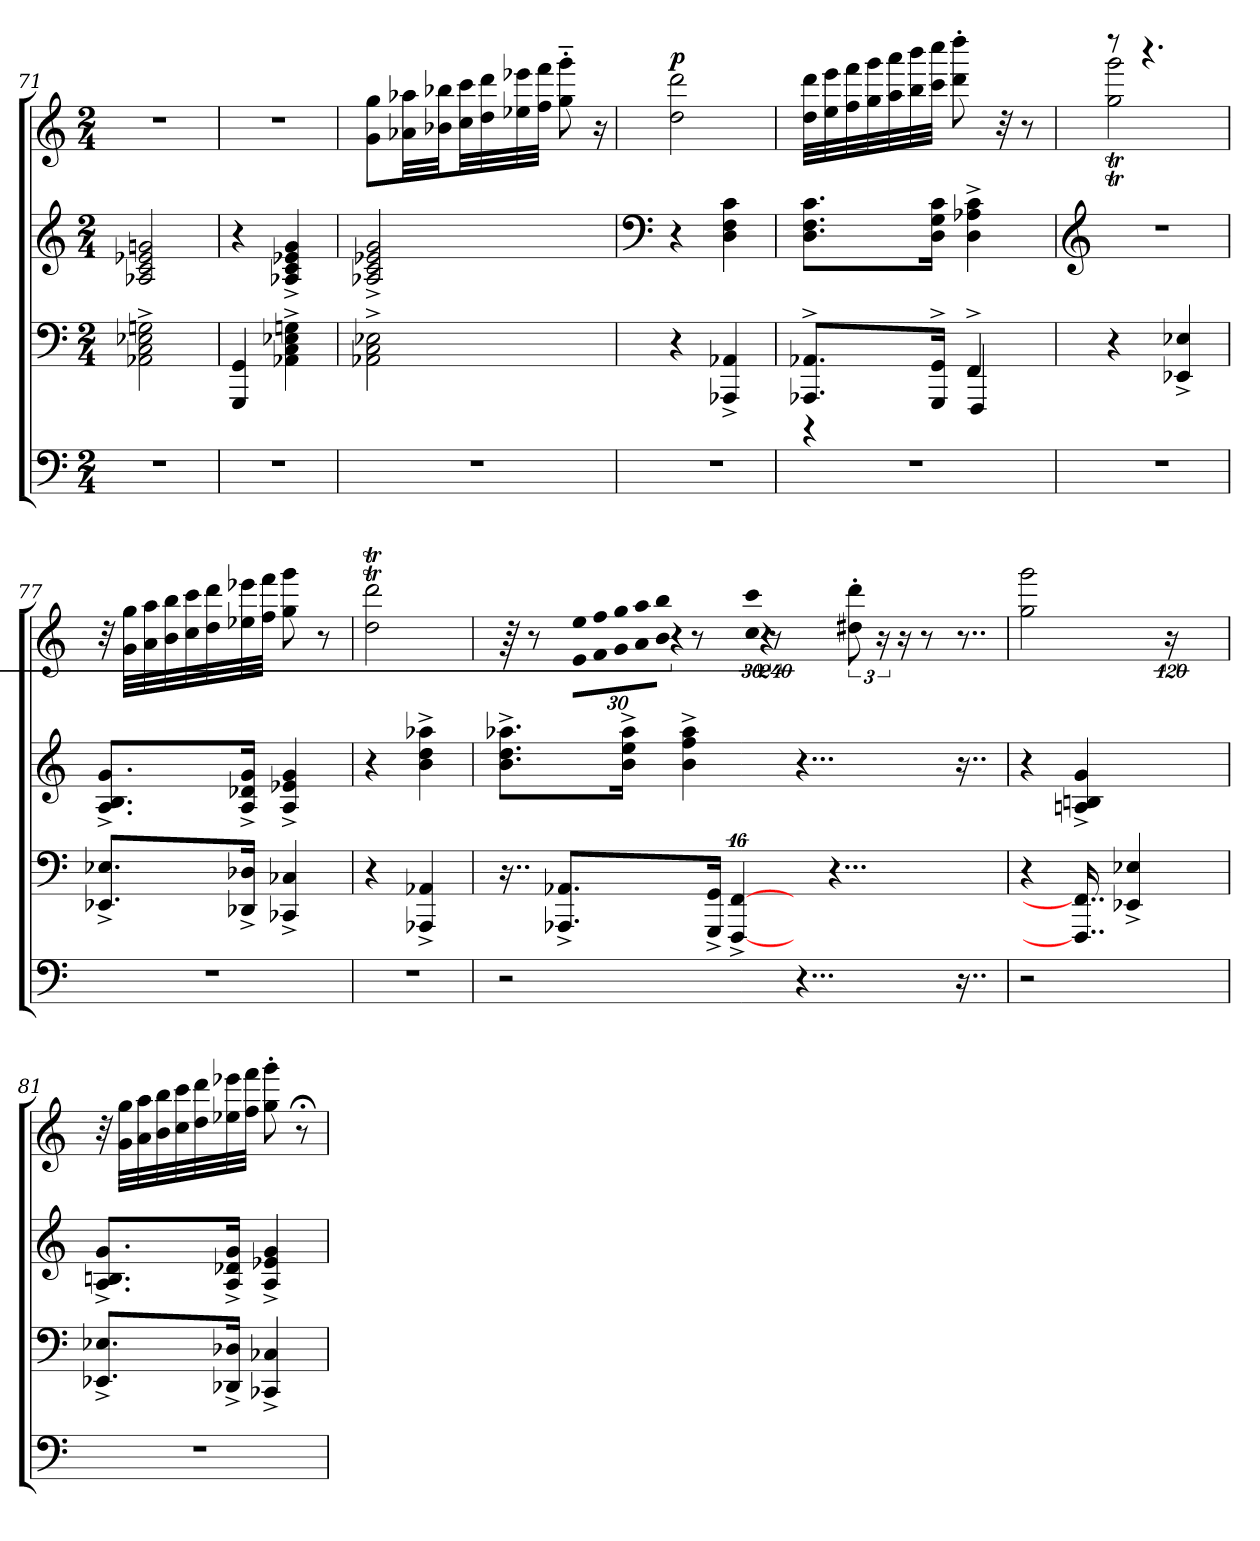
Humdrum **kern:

**kern	**kern	**kern	**kern	**dynam
*part3	*part2	*part2	*part1	*part1
*staff4	*staff3	*staff2	*staff1	*staff1
*clefF4	*clefF4	*clefG2	*clefG2	*
*k[]	*k[]	*k[]	*k[]	*
*M2/4	*M2/4	*M2/4	*M2/4	*
=71	=71	=71	=71	=71
2r	2AA-X\^> 2C\^> 2E-X\^> 2Gn\^>	2A-X/ 2c/ 2e-X/ 2gn/	2r	.
=72	=72	=72	=72	=72
2r	4GGG/ 4GG/	4r	2r	.
.	4AA-X\^> 4C\^> 4E-X\^> 4Gn\^>	4A-X/^> 4c/^> 4e-X/^> 4g/^>	.	.
=73	=73	=73	=73	=73
2r	2AA-X\^> 2C\^> 2E-X\^>	2A-X/^> 2c/^> 2e-X/^> 2g/^>	8g\ 8gg\L	.
.	.	.	32a-X\ 32aa-X\LL	.
.	.	.	32b-X\ 32bb-X\JJ	.
.	.	.	32cc\ 32ccc\LL	.
.	.	.	32dd\ 32ddd\	.
.	.	.	32ee-X\ 32eee-X\	.
.	.	.	32ff\ 32fff\JJJ	.
.	.	.	8gg\'>~> 8ggg\'>~>	.
.	.	.	16r	.
=74	=74	=74	=74	=74
*	*	*clefF4	*	*
!	!	!	!	!LO:DY:a
2r	4r	4r	2dd\ 2ddd\	p
.	4AAA-X/^> 4AA-X/^>	4D\ 4F\ 4c\	.	.
=75	=75	=75	=75	=75
*	*^	*	*	*
2r	8.AAA-X/^> 8.AA-X/^>L	4r	8.D\ 8.F\ 8.c\L	32dd\ 32ddd\LLL	.
.	.	.	.	32ee\ 32eee\	.
.	.	.	.	32ff\ 32fff\	.
.	.	.	.	32gg\ 32ggg\	.
.	.	.	.	32aa\ 32aaa\	.
.	.	.	.	32bb\ 32bbb\	.
.	16GGG/^> 16GG/^>Jk	.	16D\ 16G\ 16c\Jk	32ccc\ 32cccc\JJJ	.
.	.	.	.	8ddd\'> 8dddd\'>	.
.	4FF^>/	4FFF/	4D\^> 4A-X\^> 4c\^>	.	.
.	.	.	.	32r	.
.	.	.	.	8r	.
*	*v	*v	*	*	*
=76	=76	=76	=76	=76
*	*	*clefG2	*	*
*	*	*	*^	*
2r	4r	2r	8r	2gg\T 2ggg\T	.
.	.	.	4.r	.	.
.	4EE-X/^> 4E-X/^>	.	.	.	.
*	*	*	*v	*v	*
=77	=77	=77	=77	=77
2r	8.EE-X/^> 8.E-X/^>L	8.A/^> 8.B/^> 8.g/^>L	32r	.
.	.	.	32g\ 32gg\LLL	.
.	.	.	32a\ 32aa\	.
.	.	.	32b\ 32bb\	.
.	.	.	32cc\ 32ccc\	.
.	.	.	32dd\ 32ddd\	.
.	16DD-X/^> 16D-X/^>Jk	16A/^> 16d-X/^> 16g/^>Jk	32ee-X\ 32eee-X\	.
.	.	.	32ff\ 32fff\JJJ	.
.	4CC-X/^> 4C-X/^>	4A/^> 4e-X/^> 4g/^>	8gg\ 8ggg\	.
.	.	.	8r	.
=78	=78	=78	=78	=78
2r	4r	4r	2dd\T 2ddd\T	.
.	4AAA-X/^> 4AA-X/^>	4b\^> 4dd\^> 4aa-X\^>	.	.
=79	=79	=79	=79	=79
2r	16..r	8.b\^> 8.dd\^> 8.aa-X\^>L	64r	.
.	.	.	8r	.
.	8.AAA-X/^> 8.AA-X/^>L	.	.	.
!	!	!	!LO:N:vis=32	!
.	.	.	960%17e\ 960%17ee\LLL	.
!	!	!	!LO:N:vis=32	!
.	.	.	960%17f\ 960%17ff\	.
!	!	!	!LO:N:vis=32	!
.	.	.	960%17g\ 960%17gg\	.
.	.	16b\^> 16ee\^> 16aa-\^>Jk	.	.
!	!	!	!LO:N:vis=32	!
.	.	.	960%17a\ 960%17aa\	.
!	!	!	!LO:N:vis=32	!
.	.	.	960%17b\ 960%17bb\JJJ	.
!	!	!	!LO:N:vis=16	!
.	.	.	640%23r	.
.	.	4b\^> 4ff\^> 4aa-\^>	.	.
.	.	.	8r	.
.	16GGG/^> 16GG/^>Jk	.	.	.
.	[64%9FFF/^> [64%9FF/^>	.	.	.
!	!	!	!LO:N:vis=32	!
.	.	.	960%17cc\ 960%17ccc\	.
!	!	!	!LO:N:vis=64.	!
.	.	.	960%13r	.
.	.	.	1920%151r	.
4...r	16..ryy	4...r	1920%89ryy	.
.	.	.	12dd#X\'> 12ddd\'>	.
.	4...r	.	.	.
.	.	.	24r	.
.	.	.	16r	.
.	.	.	8r	.
.	.	.	8..r	.
16..r	.	16..r	.	.
.	.	.	1920ryy	.
=80	=80	=80	=80	=80
2r	4r	4r	2gg\ 2ggg\	.
.	16..FFF/] 16..FF/]	4An/^> 4Bn/^> 4g/^>	.	.
.	4EE-X/^> 4E-X/^>	.	.	.
16..ryy	.	16..ryy	1920%89r	.
.	.	.	1920%121ryy	.
=81	=81	=81	=81	=81
2r	8.EE-X/^> 8.E-X/^>L	8.A/^> 8.Bn/^> 8.g/^>L	32r	.
.	.	.	32g\ 32gg\LLL	.
.	.	.	32a\ 32aa\	.
.	.	.	32b\ 32bb\	.
.	.	.	32cc\ 32ccc\	.
.	.	.	32dd\ 32ddd\	.
.	16DD-X/^> 16D-X/^>Jk	16A/^> 16d-X/^> 16g/^>Jk	32ee-X\ 32eee-X\	.
.	.	.	32ff\ 32fff\JJJ	.
.	4CC-X/^> 4C-X/^>	4A/^> 4e-X/^> 4g/^>	8gg\'> 8ggg\'>	.
.	.	.	8r;<	.
=!|	=!|	=!|	=!|	=!|
*-	*-	*-	*-	*-
